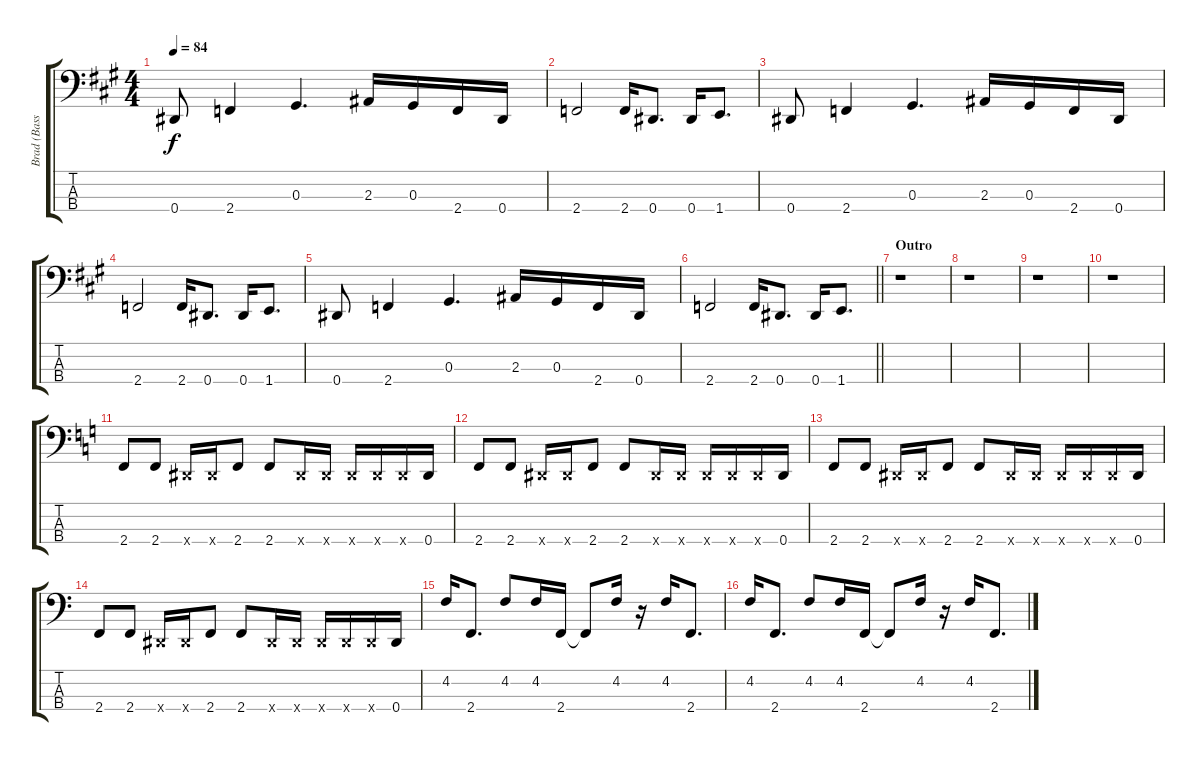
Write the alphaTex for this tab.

\track ("Brad (Bass)" "Brad (Bass") {instrument electricbasspick}
\staff {score tabs}
\tuning (Gb2 Db2 Ab1 Eb1) {hide}
\ts (4 4)
\tempo 84
\clef f4
\ks a
0.4.8{dy f} 2.4.4 0.3.4{d} 2.3.16 0.3.16 2.4.16 0.4.16 |
2.4.2 2.4.16 0.4.8{d} 0.4.16 1.4.8{d} |
0.4.8 2.4.4 0.3.4{d} 2.3.16 0.3.16 2.4.16 0.4.16 |
2.4.2 2.4.16 0.4.8{d} 0.4.16 1.4.8{d} |
0.4.8 2.4.4 0.3.4{d} 2.3.16 0.3.16 2.4.16 0.4.16 |
\barLineRight lightlight
2.4.2 2.4.16 0.4.8{d} 0.4.16 1.4.8{d} |
\section ("" "Outro")
r.1 |
r.1 |
r.1 |
r.1 |
\ks c
2.4.8 2.4.8 0.4{x}.16 0.4{x}.16 2.4.8 2.4.8 0.4{x}.16 0.4{x}.16 0.4{x}.16 0.4{x}.16 0.4{x}.16 0.4.16 |
2.4.8 2.4.8 0.4{x}.16 0.4{x}.16 2.4.8 2.4.8 0.4{x}.16 0.4{x}.16 0.4{x}.16 0.4{x}.16 0.4{x}.16 0.4.16 |
2.4.8 2.4.8 0.4{x}.16 0.4{x}.16 2.4.8 2.4.8 0.4{x}.16 0.4{x}.16 0.4{x}.16 0.4{x}.16 0.4{x}.16 0.4.16 |
2.4.8 2.4.8 0.4{x}.16 0.4{x}.16 2.4.8 2.4.8 0.4{x}.16 0.4{x}.16 0.4{x}.16 0.4{x}.16 0.4{x}.16 0.4.16 |
4.2.16 2.4.8{d} 4.2.8 4.2.16 2.4.16 2.4{t}.8 4.2.16 r.16 4.2.16 2.4.8{d} |
4.2.16 2.4.8{d} 4.2.8 4.2.16 2.4.16 2.4{t}.8 4.2.16 r.16 4.2.16 2.4.8{d}
